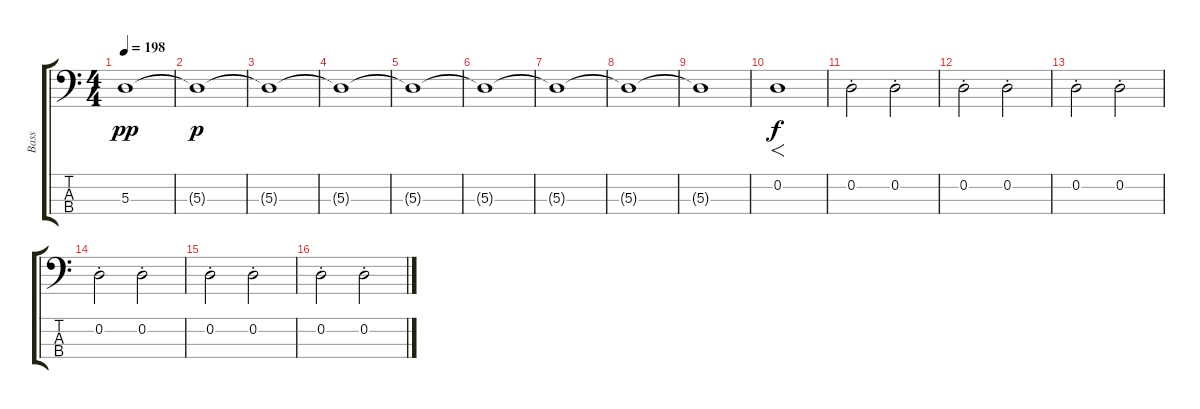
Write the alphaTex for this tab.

\track ("Bass" "Bass") {instrument electricbassfinger}
\staff {score tabs}
\tuning (G2 D2 A1 E1) {hide}
\ts (4 4)
\tempo 198
\clef f4
\ks c
5.3.1{dy pp} |
5.3{t}.1{dy p} |
5.3{t}.1 |
5.3{t}.1 |
5.3{t}.1 |
5.3{t}.1 |
5.3{t}.1 |
5.3{t}.1 |
5.3{t}.1 |
0.2.1{f dy f} |
0.2{st}.2 0.2{st}.2 |
0.2{st}.2 0.2{st}.2 |
0.2{st}.2 0.2{st}.2 |
0.2{st}.2 0.2{st}.2 |
0.2{st}.2 0.2{st}.2 |
0.2{st}.2 0.2{st}.2
